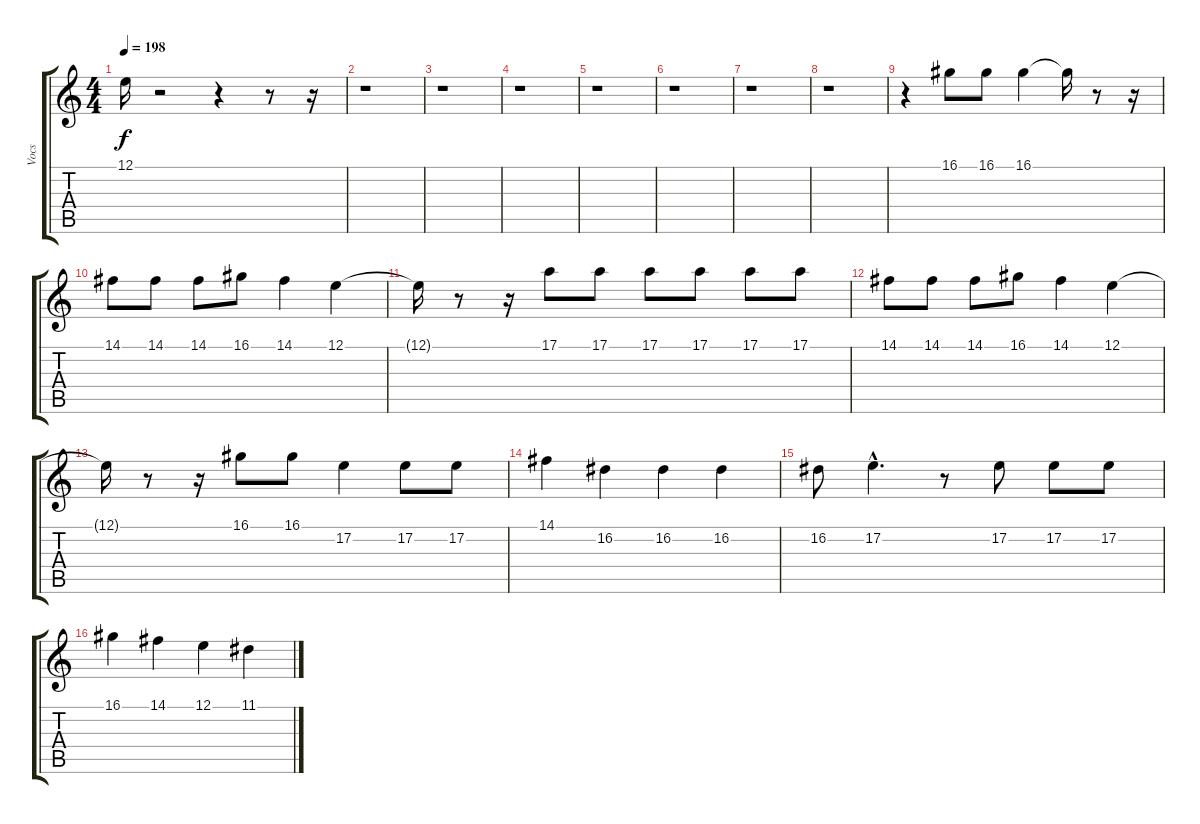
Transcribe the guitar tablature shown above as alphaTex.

\track ("Vocs" "Vocs") {instrument lead1square}
\staff {score tabs}
\tuning (E4 B3 G3 D3 A2 E2) {hide}
\ts (4 4)
\tempo 198
\clef g2
\ks c
12.1{t}.16{dy f} r.2 r.4 r.8 r.16 |
r.1 |
r.1 |
r.1 |
r.1 |
r.1 |
r.1 |
r.1 |
r.4 16.1.8 16.1.8 16.1.4 16.1{t}.16 r.8 r.16 |
14.1.8 14.1.8 14.1.8 16.1.8 14.1.4 12.1.4 |
12.1{t}.16 r.8 r.16 17.1.8 17.1.8 17.1.8 17.1.8 17.1.8 17.1.8 |
14.1.8 14.1.8 14.1.8 16.1.8 14.1.4 12.1.4 |
12.1{t}.16 r.8 r.16 16.1.8 16.1.8 17.2.4 17.2.8 17.2.8 |
14.1.4 16.2.4 16.2.4 16.2.4 |
16.2.8 17.2{hac}.4{d} r.8 17.2.8 17.2.8 17.2.8 |
16.1.4 14.1.4 12.1.4 11.1.4
